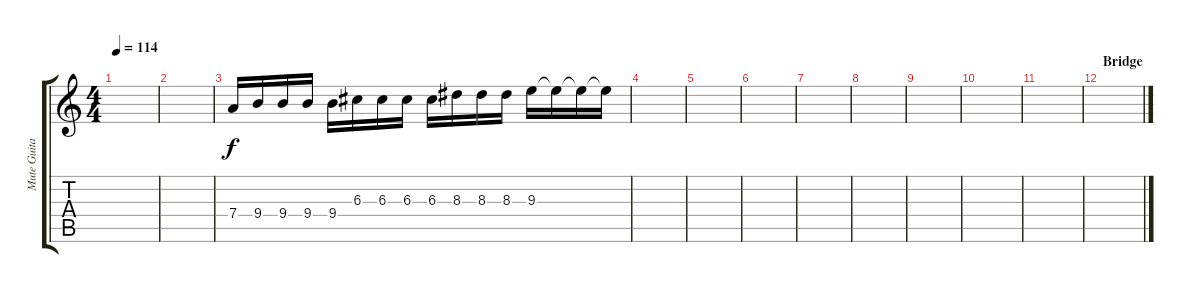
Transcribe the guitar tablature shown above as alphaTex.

\track ("Mute Guitar (For Sound)" "Mute Guita") {instrument electricguitarmuted}
\staff {score tabs}
\tuning (E4 B3 G3 D3 A2 E2) {hide}
\ts (4 4)
\tempo 114
\clef g2
\ks c
|
|
7.4.16 9.4.16 9.4.16 9.4.16 9.4.16 6.3.16 6.3.16 6.3.16 6.3.16 8.3.16 8.3.16 8.3.16 9.3.16 9.3{t}.16 9.3{t}.16 9.3{t}.16 |
|
|
|
|
|
|
|
|
\section ("" "Bridge")
